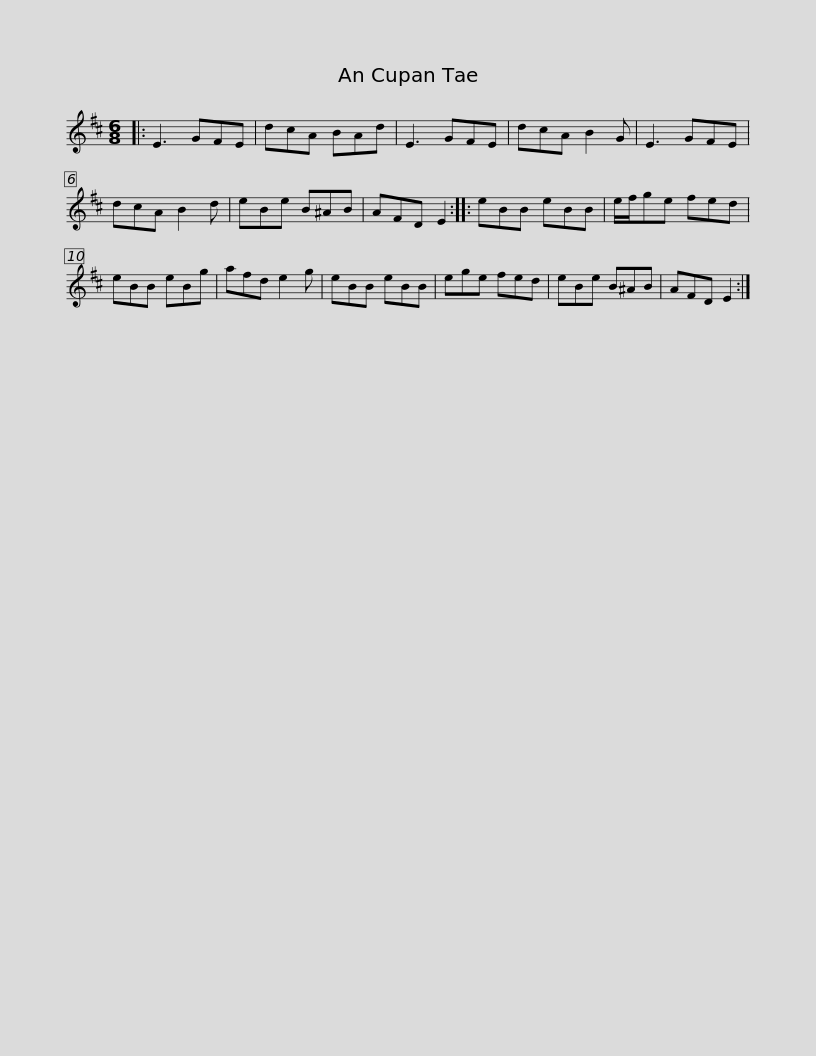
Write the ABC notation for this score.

X:1
L:1/8
M:6/8
I:linebreak $
K:D
V:1 treble
V:1
|: E3 GFE | dcA BAd | E3 GFE | dcA B2 G | E3 GFE | %5
 dcA B2 d | eBe B^AB | AFD E2 ::$ eBB eBB | e/f/ge fed | %10
 eBB eBg | afd e2 g | eBB eBB | ege fed | eBe B^AB |$ %15
 AFD E2 :| %16
